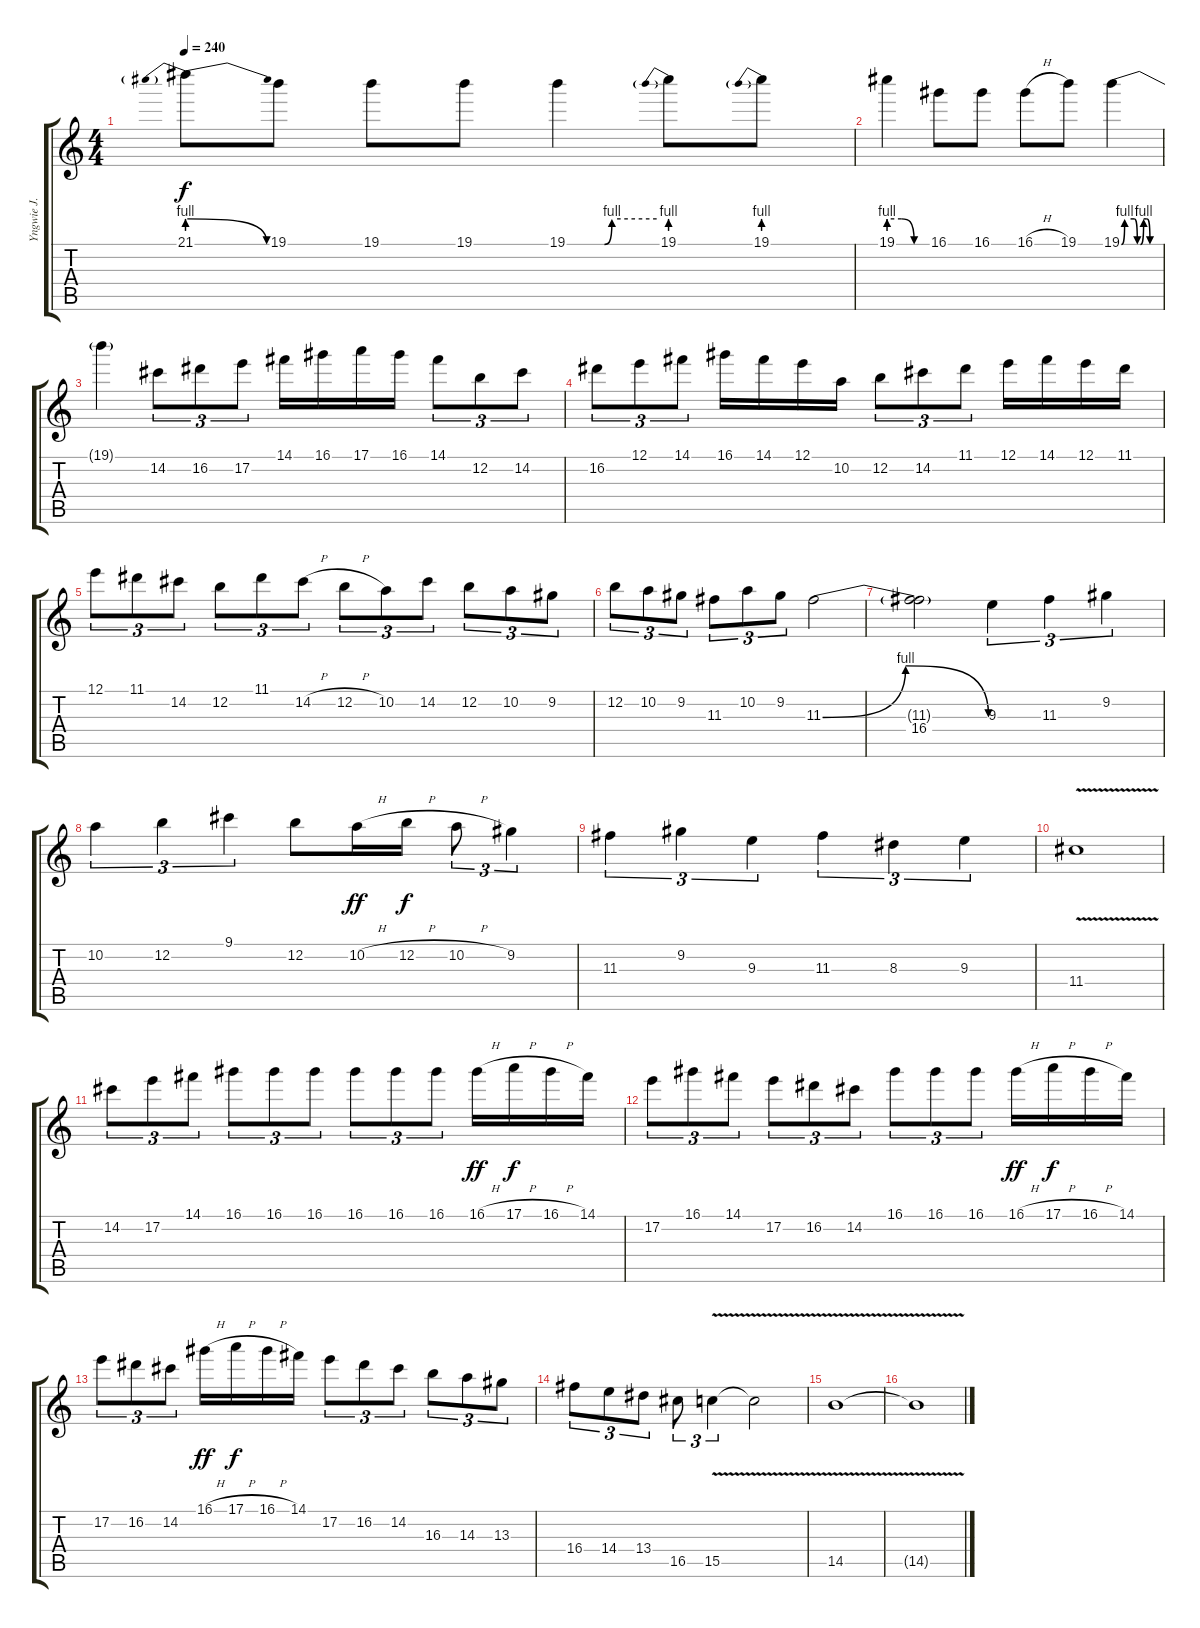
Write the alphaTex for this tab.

\track ("Yngwie J. Malmsteen (Lead Guitar)" "Yngwie J. ") {instrument overdrivenguitar}
\staff {score tabs}
\tuning (E4 B3 G3 D3 A2 E2) {hide}
\ts (4 4)
\tempo 240
\clef g2
\ks c
21.1{be (prebendrelease 0 4 60 0)}.8{dy f} 19.1.8 19.1.8 19.1.8 19.1{be (custom 0 0 25 0 30 4 60 4)}.4 19.1{be (prebend 0 4 60 4)}.8 19.1{be (prebend 0 4 60 4)}.8 |
19.1{be (custom 0 4 20 4 40 0 60 0)}.4 16.1.8 16.1.8 16.1{h}.8 19.1.8 19.1{be (custom 0 0 5 4 20 4 25 0 30 0 35 4 40 4 45 0 60 0)}.4 |
19.1{t}.4 14.2.8{tu (3 2)} 16.2.8{tu (3 2)} 17.2.8{tu (3 2)} 14.1.16 16.1.16 17.1.16 16.1.16 14.1.8{tu (3 2)} 12.2.8{tu (3 2)} 14.2.8{tu (3 2)} |
16.2.8{tu (3 2)} 12.1.8{tu (3 2)} 14.1.8{tu (3 2)} 16.1.16 14.1.16 12.1.16 10.2.16 12.2.8{tu (3 2)} 14.2.8{tu (3 2)} 11.1.8{tu (3 2)} 12.1.16 14.1.16 12.1.16 11.1.16 |
12.1.8{tu (3 2)} 11.1.8{tu (3 2)} 14.2.8{tu (3 2)} 12.2.8{tu (3 2)} 11.1.8{tu (3 2)} 14.2{h}.8{tu (3 2)} 12.2{h}.8{tu (3 2)} 10.2.8{tu (3 2)} 14.2.8{tu (3 2)} 12.2.8{tu (3 2)} 10.2.8{tu (3 2)} 9.2.8{tu (3 2)} |
12.2.8{tu (3 2)} 10.2.8{tu (3 2)} 9.2.8{tu (3 2)} 11.3.8{tu (3 2)} 10.2.8{tu (3 2)} 9.2.8{tu (3 2)} 11.3{be (bendrelease 0 0 15 4 55 4 60 0)}.2 |
(11.3{t} 16.4).2 9.3.4{tu (3 2)} 11.3.4{tu (3 2)} 9.2.4{tu (3 2)} |
10.2.4{tu (3 2)} 12.2.4{tu (3 2)} 9.1.4{tu (3 2)} 12.2.8 10.2{h}.16{dy ff} 12.2{h}.16{dy f} 10.2{h}.8{tu (3 2)} 9.2.4{tu (3 2)} |
11.3.4{tu (3 2)} 9.2.4{tu (3 2)} 9.3.4{tu (3 2)} 11.3.4{tu (3 2)} 8.3.4{tu (3 2)} 9.3.4{tu (3 2)} |
11.4{v}.1 |
14.2.8{tu (3 2) instrument overdrivenguitar} 17.2.8{tu (3 2)} 14.1.8{tu (3 2)} 16.1.8{tu (3 2)} 16.1.8{tu (3 2)} 16.1.8{tu (3 2)} 16.1.8{tu (3 2)} 16.1.8{tu (3 2)} 16.1.8{tu (3 2)} 16.1{h}.16{dy ff} 17.1{h}.16{dy f} 16.1{h}.16 14.1.16 |
17.2.8{tu (3 2)} 16.1.8{tu (3 2)} 14.1.8{tu (3 2)} 17.2.8{tu (3 2)} 16.2.8{tu (3 2)} 14.2.8{tu (3 2)} 16.1.8{tu (3 2)} 16.1.8{tu (3 2)} 16.1.8{tu (3 2)} 16.1{h}.16{dy ff} 17.1{h}.16{dy f} 16.1{h}.16 14.1.16 |
17.2.8{tu (3 2)} 16.2.8{tu (3 2)} 14.2.8{tu (3 2)} 16.1{h}.16{dy ff} 17.1{h}.16{dy f} 16.1{h}.16 14.1.16 17.2.8{tu (3 2)} 16.2.8{tu (3 2)} 14.2.8{tu (3 2)} 16.3.8{tu (3 2)} 14.3.8{tu (3 2)} 13.3.8{tu (3 2)} |
16.4.8{tu (3 2)} 14.4.8{tu (3 2)} 13.4.8{tu (3 2)} 16.5.8{tu (3 2)} 15.5{v}.4{tu (3 2)} 15.5{t}.2 |
14.5{v}.1 |
14.5{t}.1
